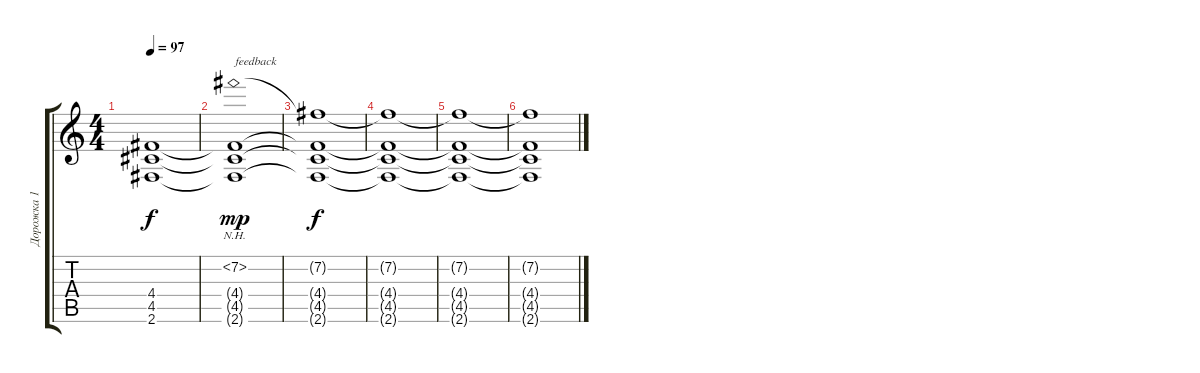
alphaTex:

\track ("Дорожка 1" "Дорожка 1") {instrument distortionguitar}
\staff {score tabs}
\tuning (E4 B3 G3 D3 A2 E2) {hide}
\ts (4 4)
\tempo 97
\clef g2
\ks c
(4.4{t} 4.5{t} 2.6{t}).1{dy f} |
(7.2{nh} 4.4{t} 4.5{t} 2.6{t}).1{txt "feedback" dy mp volume 3} |
(7.2{t} 4.4{t} 4.5{t} 2.6{t}).1{dy f} |
(7.2{t} 4.4{t} 4.5{t} 2.6{t}).1 |
(7.2{t} 4.4{t} 4.5{t} 2.6{t}).1 |
(7.2{t} 4.4{t} 4.5{t} 2.6{t}).1{volume 0}
